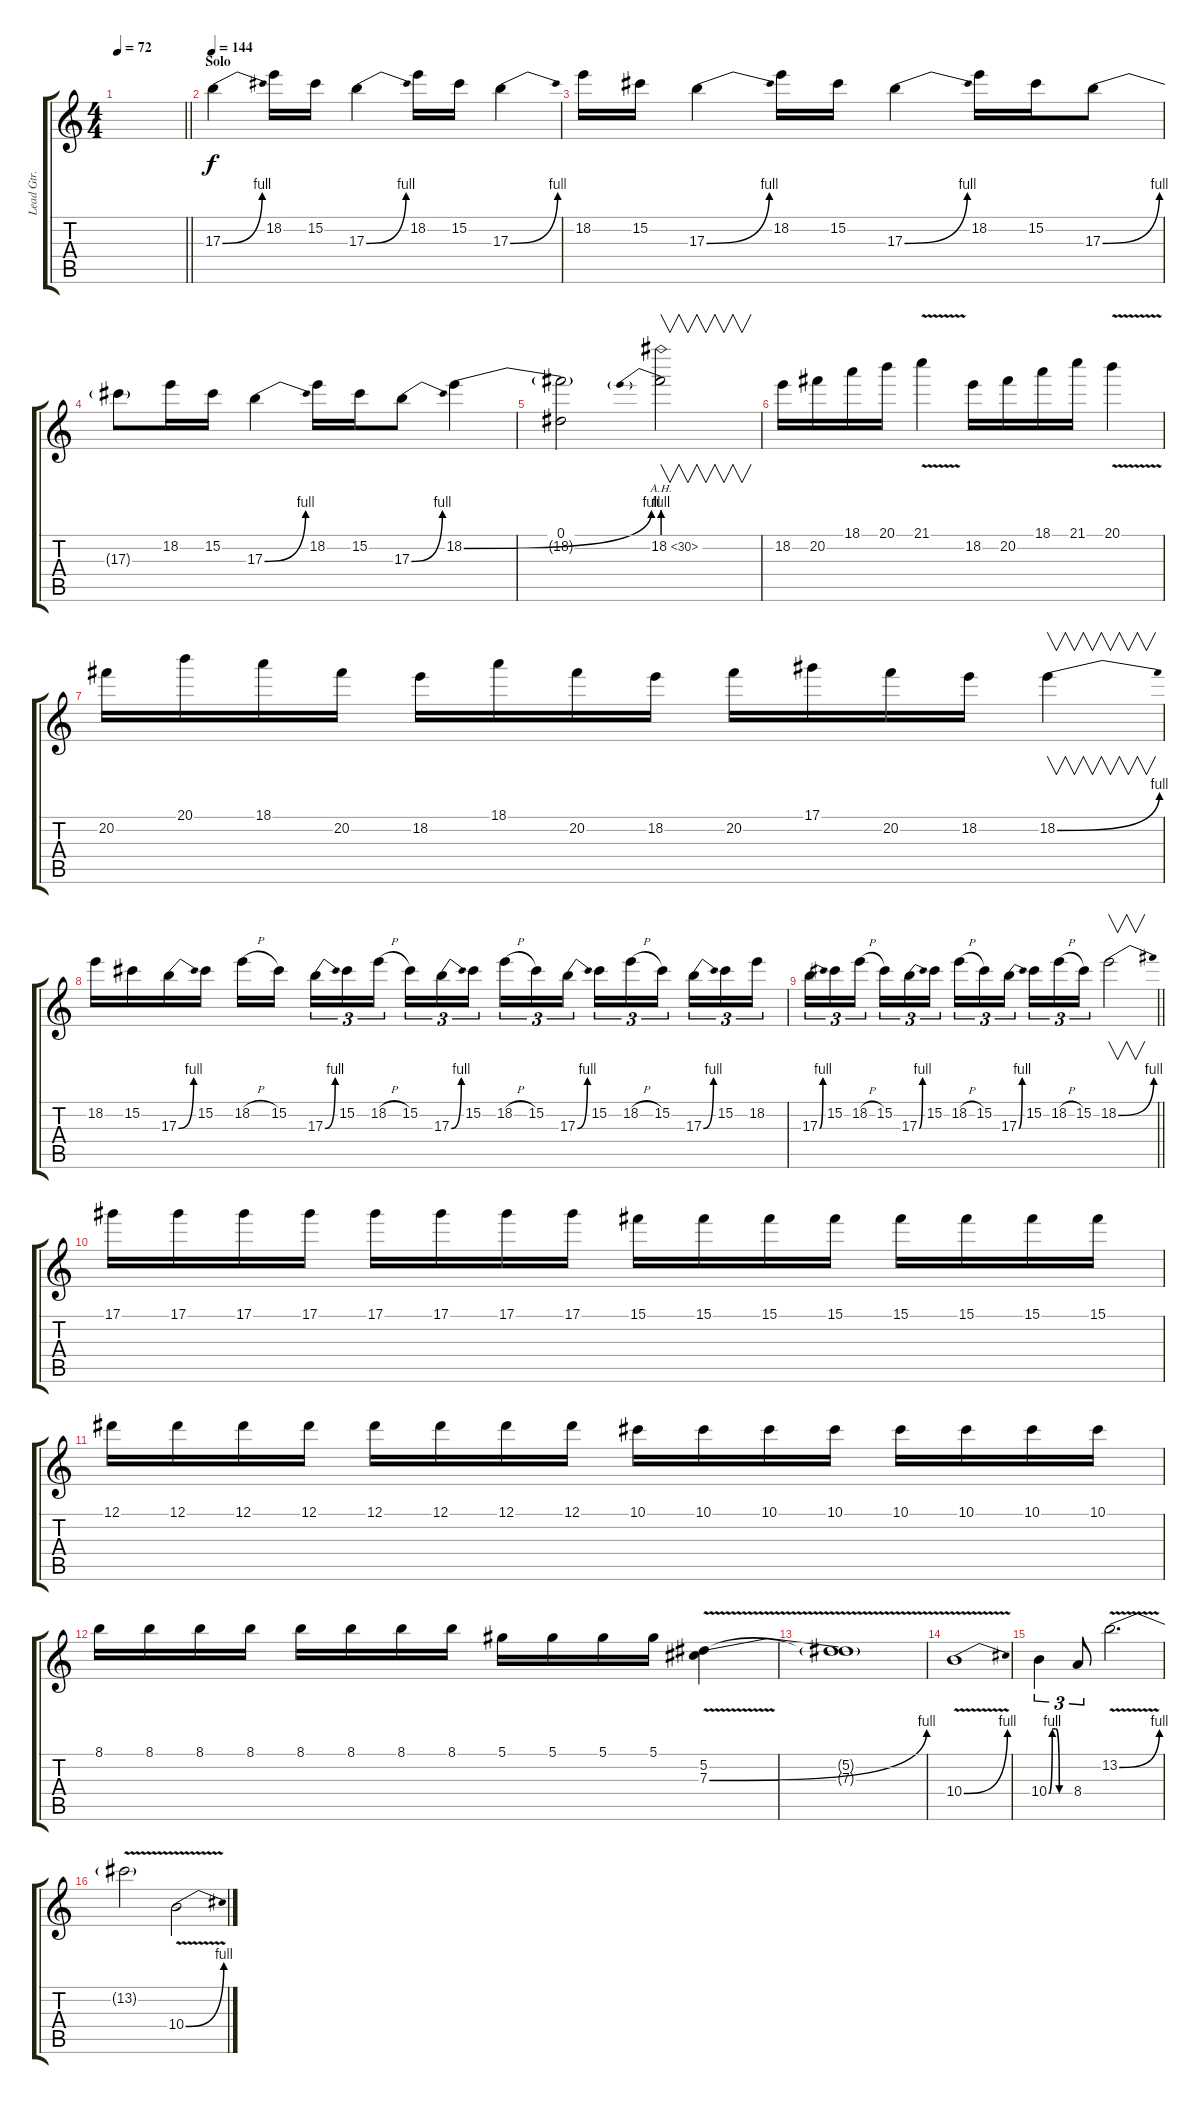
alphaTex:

\track ("Lead Gtr." "Lead Gtr.") {instrument distortionguitar}
\staff {score tabs}
\tuning (Eb4 Bb3 Gb3 Db3 Ab2 Db2) {hide}
\ts (4 4)
\tempo 72
\clef g2
\barLineRight lightlight
\ks c
|
\section ("" "Solo")
\tempo 144
17.3{be (bend 0 0 60 4)}.4{volume 12} 18.2.16 15.2.16 17.3{be (bend 0 0 60 4)}.4 18.2.16 15.2.16 17.3{be (bend 0 0 60 4)}.4 |
18.2.16 15.2.16 17.3{be (bend 0 0 60 4)}.4 18.2.16 15.2.16 17.3{be (bend 0 0 60 4)}.4 18.2.16 15.2.16 17.3{be (bend 0 0 60 4)}.8 |
17.3{t}.8 18.2.16 15.2.16 17.3{be (bend 0 0 60 4)}.4 18.2.16 15.2.16 17.3{be (bend 0 0 60 4)}.8 18.2{be (bend 0 0 60 4)}.4 |
(0.1 18.2{t}).2 18.2{be (prebend 0 4 60 4) ah 12}.2{v} |
18.2.16 20.2.16 18.1.16 20.1.16 21.1{v}.4 18.2.16 20.2.16 18.1.16 21.1.16 20.1{v}.4 |
20.2.16 20.1.16 18.1.16 20.2.16 18.2.16 18.1.16 20.2.16 18.2.16 20.2.16 17.1.16 20.2.16 18.2.16 18.2{be (bend 0 0 60 4)}.4{v} |
18.2.16 15.2.16 17.3{be (bend 0 0 60 4)}.16 15.2.16 18.2{h}.16 15.2.16{beam splitsecondary} 17.3{be (bend 0 0 60 4)}.16{tu (3 2)} 15.2.16{tu (3 2)} 18.2{h}.16{tu (3 2)} 15.2.16{tu (3 2)} 17.3{be (bend 0 0 60 4)}.16{tu (3 2)} 15.2.16{tu (3 2) beam splitsecondary} 18.2{h}.16{tu (3 2)} 15.2.16{tu (3 2)} 17.3{be (bend 0 0 60 4)}.16{tu (3 2)} 15.2.16{tu (3 2)} 18.2{h}.16{tu (3 2)} 15.2.16{tu (3 2) beam splitsecondary} 17.3{be (bend 0 0 60 4)}.16{tu (3 2)} 15.2.16{tu (3 2)} 18.2.16{tu (3 2)} |
\barLineRight lightlight
17.3{be (bend 0 0 60 4)}.16{tu (3 2)} 15.2.16{tu (3 2)} 18.2{h}.16{tu (3 2) beam splitsecondary} 15.2.16{tu (3 2)} 17.3{be (bend 0 0 60 4)}.16{tu (3 2)} 15.2.16{tu (3 2)} 18.2{h}.16{tu (3 2)} 15.2.16{tu (3 2)} 17.3{be (bend 0 0 60 4)}.16{tu (3 2) beam splitsecondary} 15.2.16{tu (3 2)} 18.2{h}.16{tu (3 2)} 15.2.16{tu (3 2)} 18.2{be (bend 0 0 60 4)}.2{v} |
\section ("" "")
17.1.16 17.1.16 17.1.16 17.1.16 17.1.16 17.1.16 17.1.16 17.1.16 15.1.16 15.1.16 15.1.16 15.1.16 15.1.16 15.1.16 15.1.16 15.1.16 |
12.1.16 12.1.16 12.1.16 12.1.16 12.1.16 12.1.16 12.1.16 12.1.16 10.1.16 10.1.16 10.1.16 10.1.16 10.1.16 10.1.16 10.1.16 10.1.16 |
8.1.16 8.1.16 8.1.16 8.1.16 8.1.16 8.1.16 8.1.16 8.1.16 5.1.16 5.1.16 5.1.16 5.1.16 (5.2 7.3{be (bend 0 0 60 4) v}).4 |
(5.2{t} 7.3{t}).1 |
10.4{be (bend 0 0 60 4) v}.1 |
10.4{be (custom 0 0 10 4 20 4 30 0 60 0)}.4{tu (3 2)} 8.4.8{tu (3 2)} 13.2{be (bend 0 0 60 4) v}.2{d} |
13.2{t}.2 10.4{be (bend 0 0 60 4) v}.2
